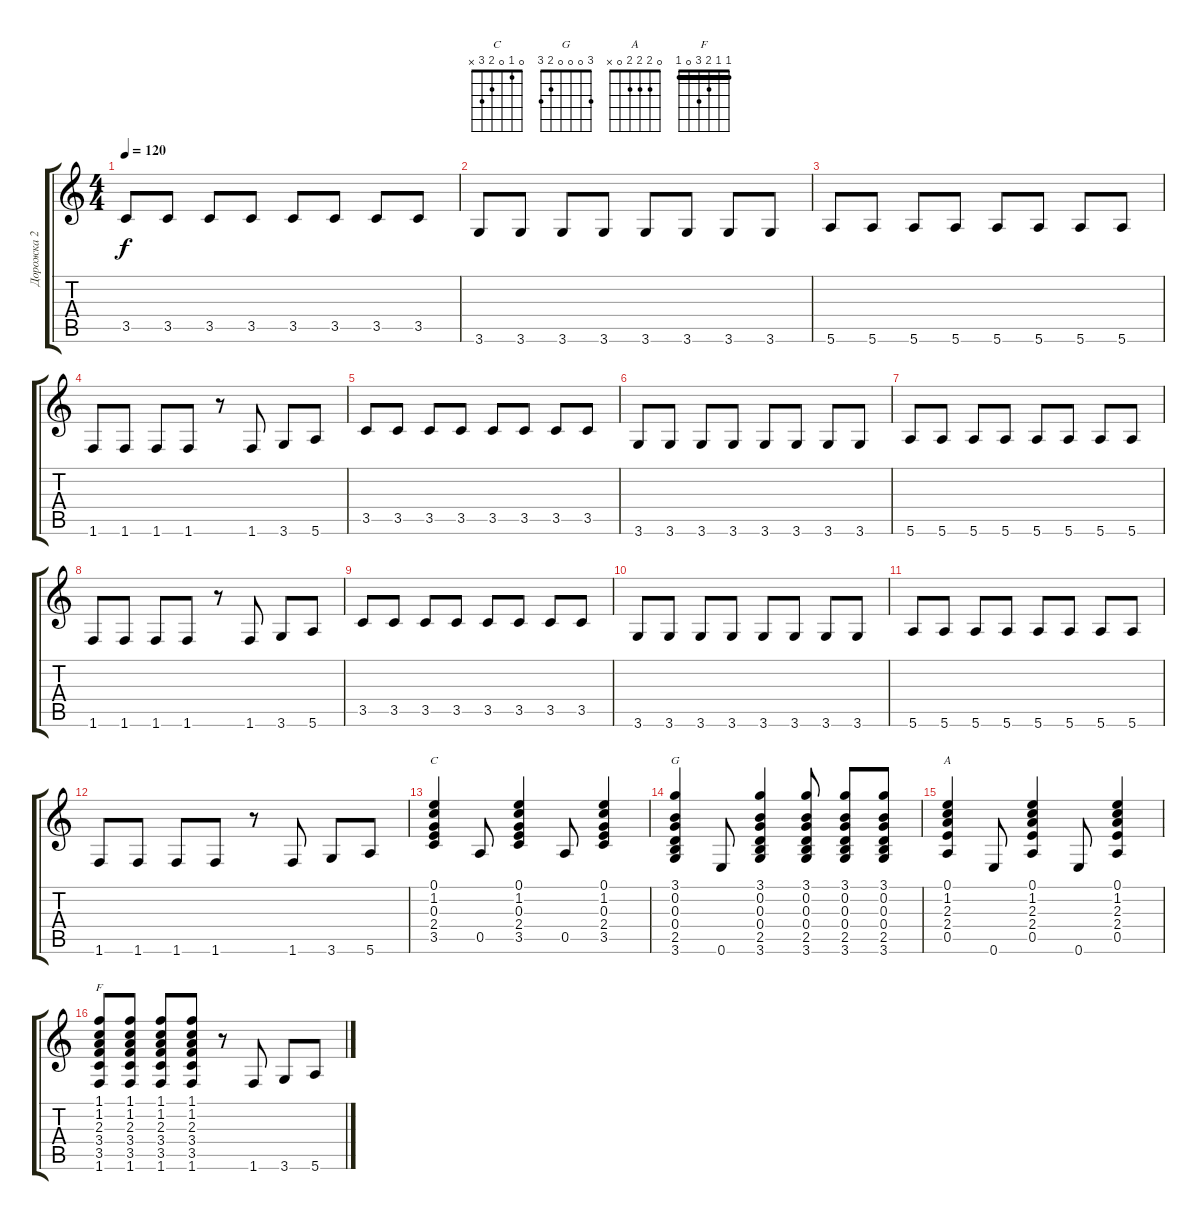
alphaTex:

\track ("Дорожка 2" "Дорожка 2") {instrument electricguitarmuted}
\staff {score tabs}
\tuning (E4 B3 G3 D3 A2 E2) {hide}
\chord ("C" 0 1 0 2 3 x)
\chord ("G" 3 0 0 0 2 3)
\chord ("A" 0 2 2 2 0 x)
\chord ("F" 1 1 2 3 0 1) {barre 1}
\ts (4 4)
\tempo 120
\clef g2
\ks c
3.5.8{dy f} 3.5.8 3.5.8 3.5.8 3.5.8 3.5.8 3.5.8 3.5.8 |
3.6.8 3.6.8 3.6.8 3.6.8 3.6.8 3.6.8 3.6.8 3.6.8 |
5.6.8 5.6.8 5.6.8 5.6.8 5.6.8 5.6.8 5.6.8 5.6.8 |
1.6.8 1.6.8 1.6.8 1.6.8 r.8 1.6.8 3.6.8 5.6.8 |
3.5.8 3.5.8 3.5.8 3.5.8 3.5.8 3.5.8 3.5.8 3.5.8 |
3.6.8 3.6.8 3.6.8 3.6.8 3.6.8 3.6.8 3.6.8 3.6.8 |
5.6.8 5.6.8 5.6.8 5.6.8 5.6.8 5.6.8 5.6.8 5.6.8 |
1.6.8 1.6.8 1.6.8 1.6.8 r.8 1.6.8 3.6.8 5.6.8 |
3.5.8 3.5.8 3.5.8 3.5.8 3.5.8 3.5.8 3.5.8 3.5.8 |
3.6.8 3.6.8 3.6.8 3.6.8 3.6.8 3.6.8 3.6.8 3.6.8 |
5.6.8 5.6.8 5.6.8 5.6.8 5.6.8 5.6.8 5.6.8 5.6.8 |
1.6.8 1.6.8 1.6.8 1.6.8 r.8 1.6.8 3.6.8 5.6.8 |
(0.1 1.2 0.3 2.4 3.5).4{ch "C"} 0.5.8 (0.1 1.2 0.3 2.4 3.5).4 0.5.8 (0.1 1.2 0.3 2.4 3.5).4 |
(3.1 0.2 0.3 0.4 2.5 3.6).4{ch "G"} 0.6.8 (3.1 0.2 0.3 0.4 2.5 3.6).4 (3.1 0.2 0.3 0.4 2.5 3.6).8 (3.1 0.2 0.3 0.4 2.5 3.6).8 (3.1 0.2 0.3 0.4 2.5 3.6).8 |
(0.1 1.2 2.3 2.4 0.5).4{ch "A"} 0.6.8 (0.1 1.2 2.3 2.4 0.5).4 0.6.8 (0.1 1.2 2.3 2.4 0.5).4 |
(1.1 1.2 2.3 3.4 3.5 1.6).8{ch "F"} (1.1 1.2 2.3 3.4 3.5 1.6).8 (1.1 1.2 2.3 3.4 3.5 1.6).8 (1.1 1.2 2.3 3.4 3.5 1.6).8 r.8 1.6.8 3.6.8 5.6.8
